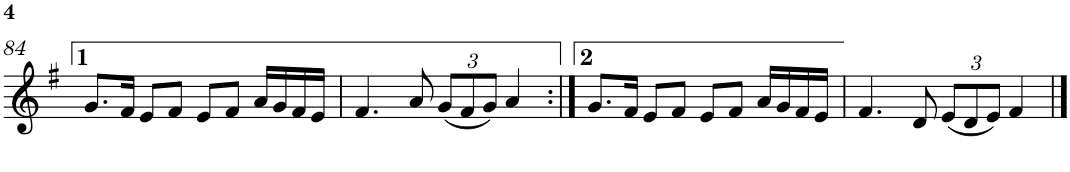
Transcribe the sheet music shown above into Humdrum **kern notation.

**kern
*part1
*staff1
*I"Piano
*I'Pno.
!!LO:PB:g=z
*clefG2
*k[f#]
*M4/4
*met(c)
=84
8.g/L
16f#/Jk
8e/L
8f#/J
8e/L
8f#/J
16a/LL
16g/
16f#/
16e/JJ
=85
4.f#/
8a/
*Xbrackettup
(<12g/L
12f#/
12g/J)
4a/
=86:|!
8.g/L
16f#/Jk
8e/L
8f#/J
8e/L
8f#/J
16a/LL
16g/
16f#/
16e/JJ
=87
4.f#/
8d/
(<12e/L
12d/
12e/J)
4f#/
==
*-
